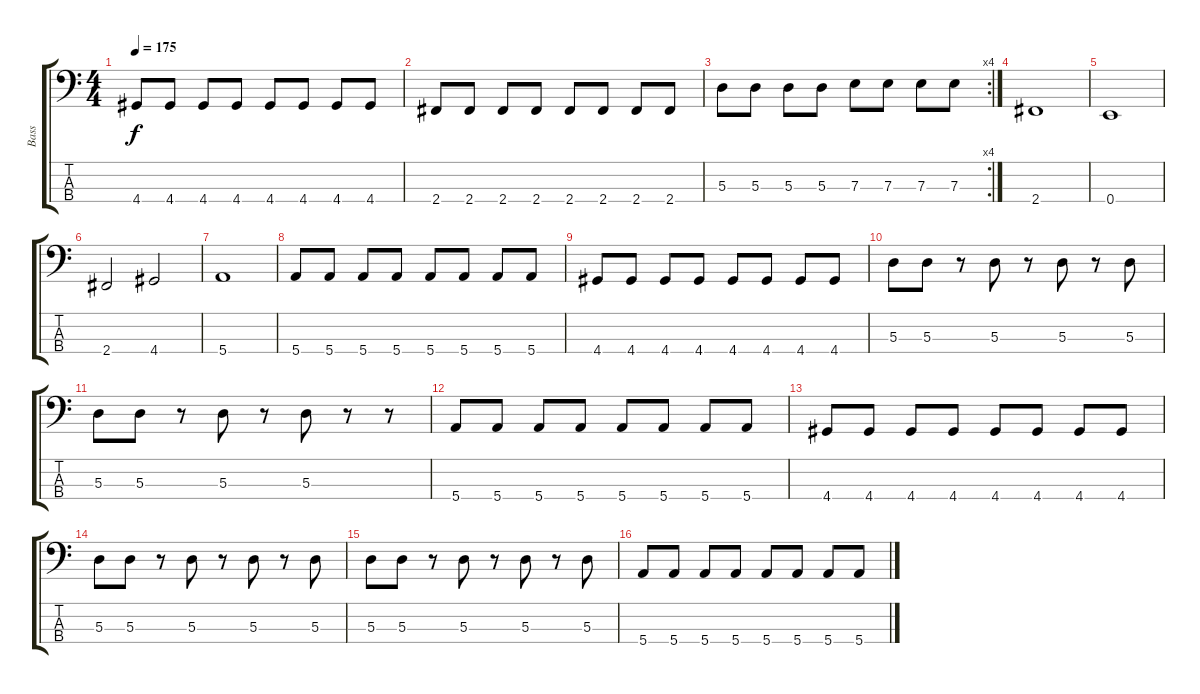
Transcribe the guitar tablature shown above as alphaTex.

\track ("Bass" "Bass") {instrument electricbasspick}
\staff {score tabs}
\tuning (G2 D2 A1 E1) {hide}
\ts (4 4)
\tempo 175
\clef f4
\ks c
4.4.8{dy f} 4.4.8 4.4.8 4.4.8 4.4.8 4.4.8 4.4.8 4.4.8 |
2.4.8 2.4.8 2.4.8 2.4.8 2.4.8 2.4.8 2.4.8 2.4.8 |
\rc 4
5.3.8 5.3.8 5.3.8 5.3.8 7.3.8 7.3.8 7.3.8 7.3.8 |
2.4.1 |
0.4.1 |
2.4.2 4.4.2 |
5.4.1 |
5.4.8 5.4.8 5.4.8 5.4.8 5.4.8 5.4.8 5.4.8 5.4.8 |
4.4.8 4.4.8 4.4.8 4.4.8 4.4.8 4.4.8 4.4.8 4.4.8 |
5.3.8 5.3.8 r.8 5.3.8 r.8 5.3.8 r.8 5.3.8 |
5.3.8 5.3.8 r.8 5.3.8 r.8 5.3.8 r.8 r.8 |
5.4.8 5.4.8 5.4.8 5.4.8 5.4.8 5.4.8 5.4.8 5.4.8 |
4.4.8 4.4.8 4.4.8 4.4.8 4.4.8 4.4.8 4.4.8 4.4.8 |
5.3.8 5.3.8 r.8 5.3.8 r.8 5.3.8 r.8 5.3.8 |
5.3.8 5.3.8 r.8 5.3.8 r.8 5.3.8 r.8 5.3.8 |
5.4.8 5.4.8 5.4.8 5.4.8 5.4.8 5.4.8 5.4.8 5.4.8
